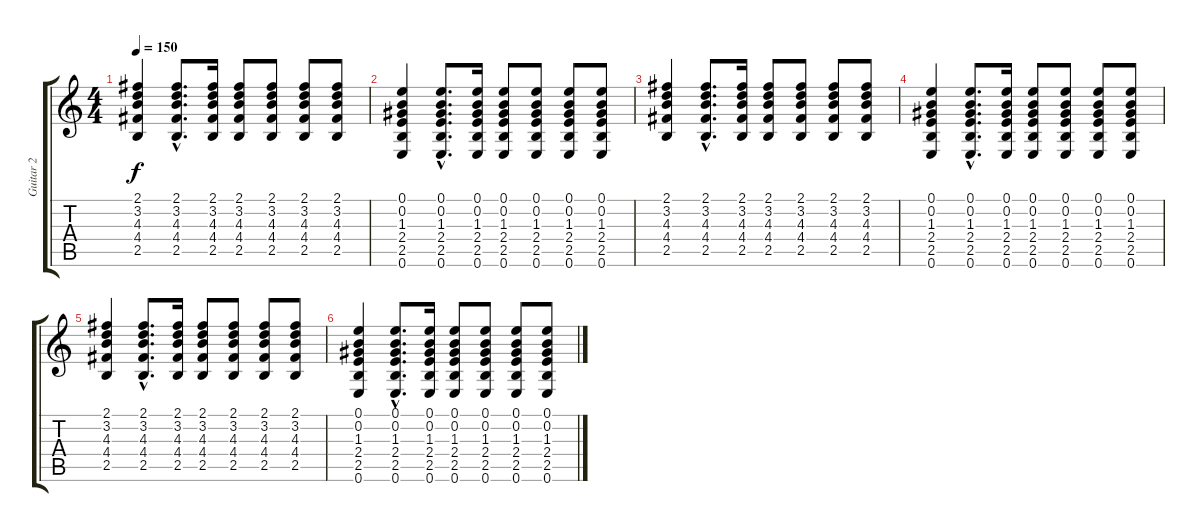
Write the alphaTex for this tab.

\track ("Guitar 2" "Guitar 2") {instrument overdrivenguitar}
\staff {score tabs}
\tuning (E4 B3 G3 D3 A2 E2) {hide}
\ts (4 4)
\tempo 150
\clef g2
\ks c
(2.1 3.2 4.3 4.4 2.5).4{dy f} (2.1{hac} 3.2{hac} 4.3{hac} 4.4{hac} 2.5{hac}).8{d} (2.1 3.2 4.3 4.4 2.5).16 (2.1 3.2 4.3 4.4 2.5).8 (2.1 3.2 4.3 4.4 2.5).8 (2.1 3.2 4.3 4.4 2.5).8 (2.1 3.2 4.3 4.4 2.5).8 |
(0.1 0.2 1.3 2.4 2.5 0.6).4 (0.1{hac} 0.2{hac} 1.3{hac} 2.4{hac} 2.5{hac} 0.6{hac}).8{d} (0.1 0.2 1.3 2.4 2.5 0.6).16 (0.1 0.2 1.3 2.4 2.5 0.6).8 (0.1 0.2 1.3 2.4 2.5 0.6).8 (0.1 0.2 1.3 2.4 2.5 0.6).8 (0.1 0.2 1.3 2.4 2.5 0.6).8 |
(2.1 3.2 4.3 4.4 2.5).4{volume 0} (2.1{hac} 3.2{hac} 4.3{hac} 4.4{hac} 2.5{hac}).8{d} (2.1 3.2 4.3 4.4 2.5).16 (2.1 3.2 4.3 4.4 2.5).8 (2.1 3.2 4.3 4.4 2.5).8 (2.1 3.2 4.3 4.4 2.5).8 (2.1 3.2 4.3 4.4 2.5).8 |
(0.1 0.2 1.3 2.4 2.5 0.6).4 (0.1{hac} 0.2{hac} 1.3{hac} 2.4{hac} 2.5{hac} 0.6{hac}).8{d} (0.1 0.2 1.3 2.4 2.5 0.6).16 (0.1 0.2 1.3 2.4 2.5 0.6).8 (0.1 0.2 1.3 2.4 2.5 0.6).8 (0.1 0.2 1.3 2.4 2.5 0.6).8 (0.1 0.2 1.3 2.4 2.5 0.6).8 |
(2.1 3.2 4.3 4.4 2.5).4 (2.1{hac} 3.2{hac} 4.3{hac} 4.4{hac} 2.5{hac}).8{d} (2.1 3.2 4.3 4.4 2.5).16 (2.1 3.2 4.3 4.4 2.5).8 (2.1 3.2 4.3 4.4 2.5).8 (2.1 3.2 4.3 4.4 2.5).8 (2.1 3.2 4.3 4.4 2.5).8 |
(0.1 0.2 1.3 2.4 2.5 0.6).4 (0.1{hac} 0.2{hac} 1.3{hac} 2.4{hac} 2.5{hac} 0.6{hac}).8{d} (0.1 0.2 1.3 2.4 2.5 0.6).16 (0.1 0.2 1.3 2.4 2.5 0.6).8 (0.1 0.2 1.3 2.4 2.5 0.6).8 (0.1 0.2 1.3 2.4 2.5 0.6).8 (0.1 0.2 1.3 2.4 2.5 0.6).8
